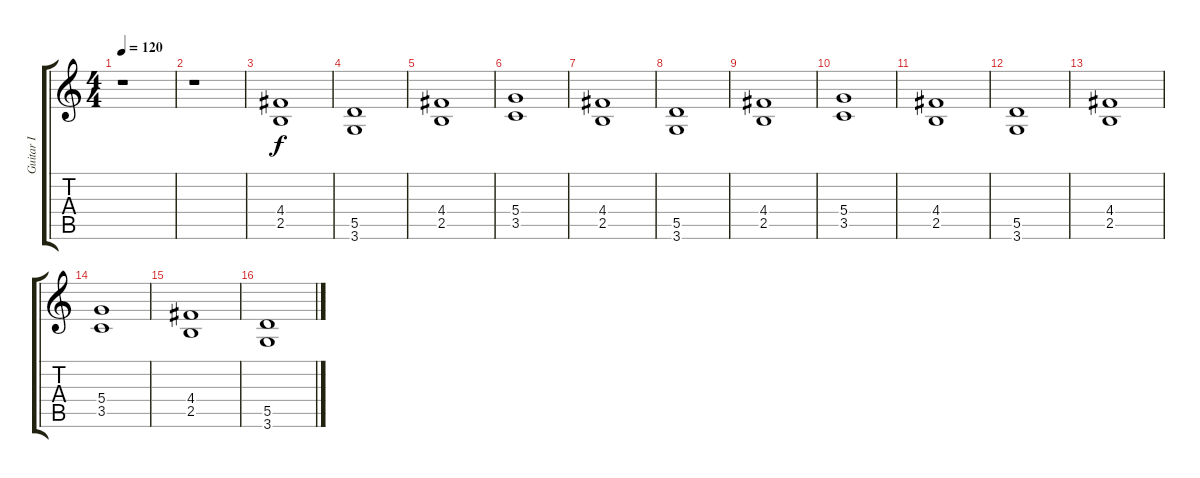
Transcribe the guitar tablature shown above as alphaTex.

\track ("Guitar I" "Guitar I") {instrument distortionguitar}
\staff {score tabs}
\tuning (E4 B3 G3 D3 A2 E2) {hide}
\ts (4 4)
\tempo 120
\clef g2
\ks c
r.1{dy f} |
r.1 |
(4.4 2.5).1 |
(5.5 3.6).1 |
(4.4 2.5).1 |
(5.4 3.5).1 |
(4.4 2.5).1 |
(5.5 3.6).1 |
(4.4 2.5).1 |
(5.4 3.5).1 |
(4.4 2.5).1 |
(5.5 3.6).1 |
(4.4 2.5).1 |
(5.4 3.5).1 |
(4.4 2.5).1 |
(5.5 3.6).1
